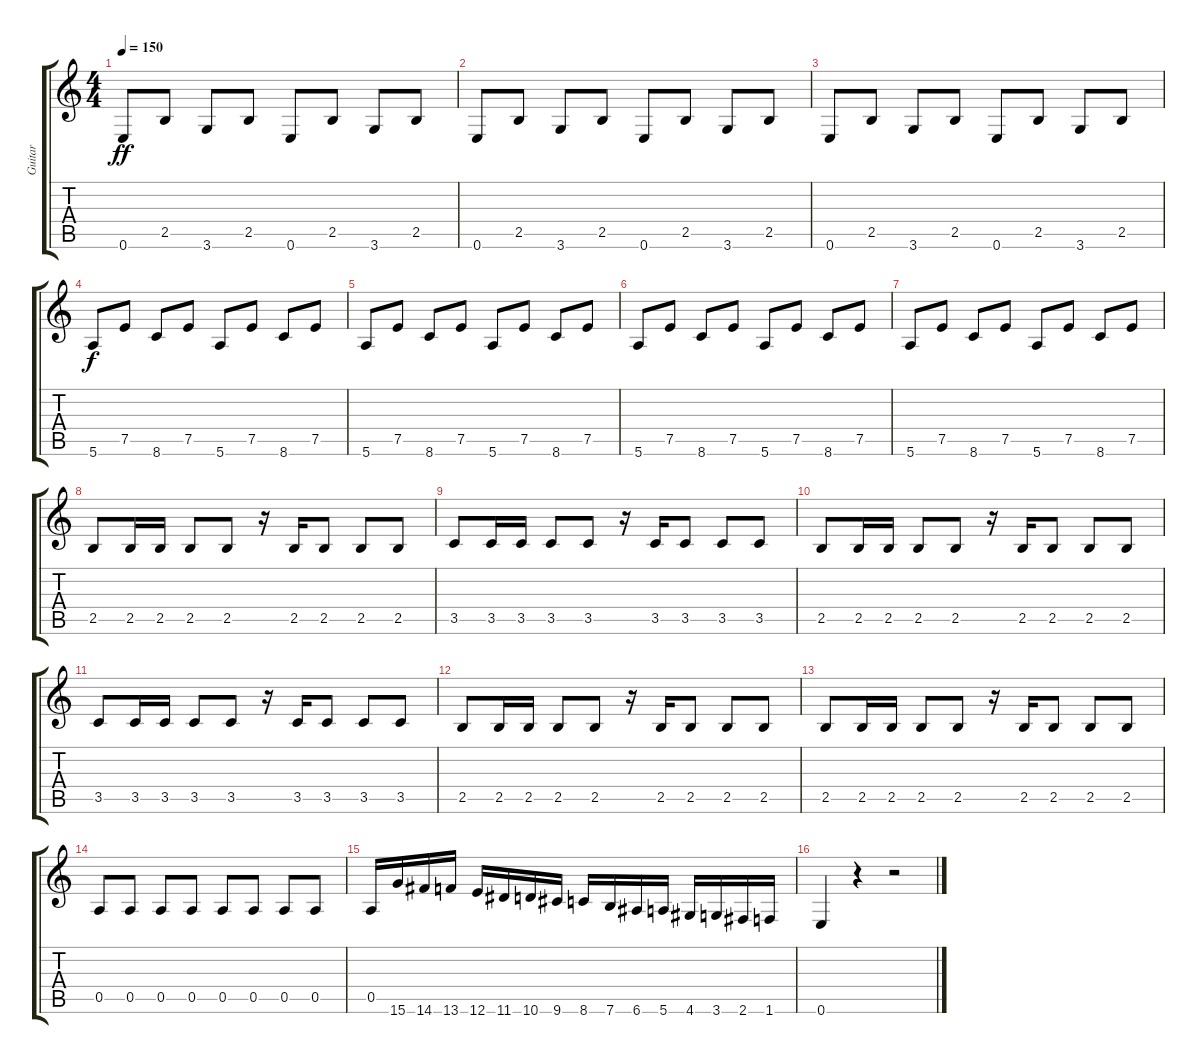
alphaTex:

\track ("Guitar" "Guitar") {instrument electricguitarmuted}
\staff {score tabs}
\tuning (E4 B3 G3 D3 A2 E2) {hide}
\ts (4 4)
\tempo 150
\clef g2
\ks c
0.6.8{dy ff} 2.5.8 3.6.8 2.5.8 0.6.8 2.5.8 3.6.8 2.5.8 |
0.6.8 2.5.8 3.6.8 2.5.8 0.6.8 2.5.8 3.6.8 2.5.8 |
0.6.8 2.5.8 3.6.8 2.5.8 0.6.8 2.5.8 3.6.8 2.5.8 |
5.6.8{dy f} 7.5.8 8.6.8 7.5.8 5.6.8 7.5.8 8.6.8 7.5.8 |
5.6.8 7.5.8 8.6.8 7.5.8 5.6.8 7.5.8 8.6.8 7.5.8 |
5.6.8 7.5.8 8.6.8 7.5.8 5.6.8 7.5.8 8.6.8 7.5.8 |
5.6.8 7.5.8 8.6.8 7.5.8 5.6.8 7.5.8 8.6.8 7.5.8 |
2.5.8 2.5.16 2.5.16 2.5.8 2.5.8 r.16 2.5.16 2.5.8 2.5.8 2.5.8 |
3.5.8 3.5.16 3.5.16 3.5.8 3.5.8 r.16 3.5.16 3.5.8 3.5.8 3.5.8 |
2.5.8 2.5.16 2.5.16 2.5.8 2.5.8 r.16 2.5.16 2.5.8 2.5.8 2.5.8 |
3.5.8 3.5.16 3.5.16 3.5.8 3.5.8 r.16 3.5.16 3.5.8 3.5.8 3.5.8 |
2.5.8 2.5.16 2.5.16 2.5.8 2.5.8 r.16 2.5.16 2.5.8 2.5.8 2.5.8 |
2.5.8 2.5.16 2.5.16 2.5.8 2.5.8 r.16 2.5.16 2.5.8 2.5.8 2.5.8 |
0.5.8 0.5.8 0.5.8 0.5.8 0.5.8 0.5.8 0.5.8 0.5.8 |
0.5.16 15.6.16 14.6.16 13.6.16 12.6.16 11.6.16 10.6.16 9.6.16 8.6.16 7.6.16 6.6.16 5.6.16 4.6.16 3.6.16 2.6.16 1.6.16 |
0.6.4 r.4 r.2
